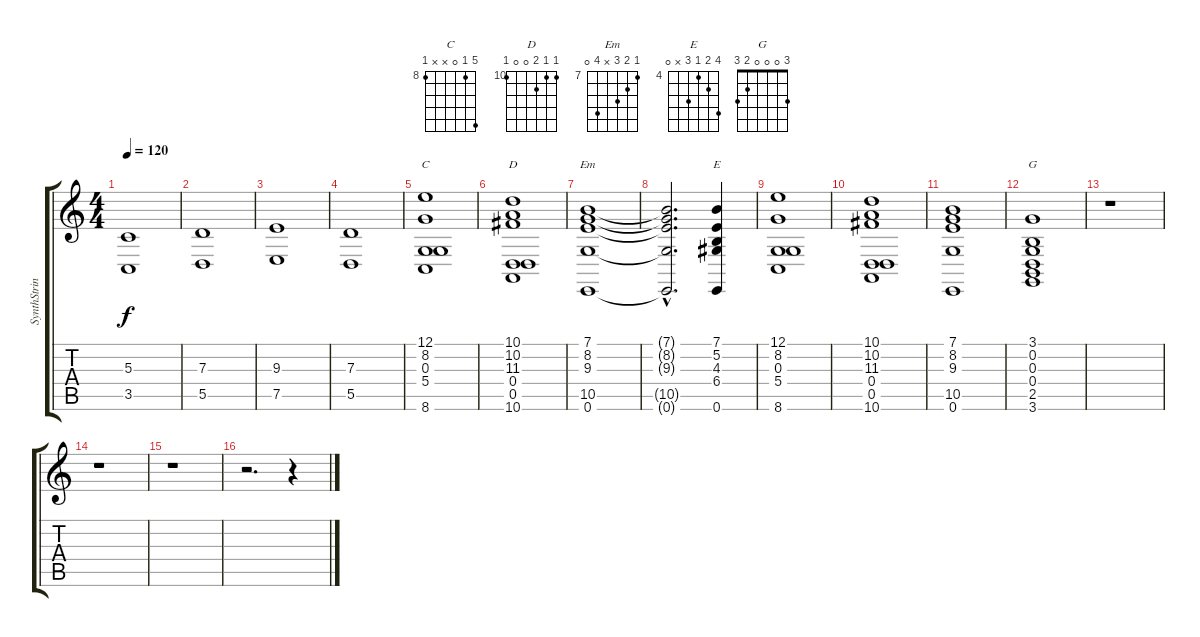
\track ("SynthStrings" "SynthStrin") {instrument synthstrings1}
\staff {score tabs}
\tuning (E4 B3 G3 D3 A2 E2) {hide}
\chord ("C" 12 8 0 x x 8) {firstfret 8}
\chord ("D" 10 10 11 0 0 10) {firstfret 10}
\chord ("Em" 7 8 9 x 10 0) {firstfret 7}
\chord ("E" 7 5 4 6 x 0) {firstfret 4}
\chord ("G" 3 0 0 0 2 3)
\ts (4 4)
\tempo 120
\clef g2
\ks c
(5.3 3.5).1{dy f} |
(7.3 5.5).1 |
(9.3 7.5).1 |
(7.3 5.5).1 |
(12.1 8.2 0.3 5.4 8.6).1{ch "C"} |
(10.1 10.2 11.3 0.4 0.5 10.6).1{ch "D"} |
(7.1 8.2 9.3 10.5 0.6).1{ch "Em"} |
(7.1{hac t} 8.2{hac t} 9.3{hac t} 10.5{hac t} 0.6{hac t}).2{d} (7.1 5.2 4.3 6.4 0.6).4{ch "E"} |
(12.1 8.2 0.3 5.4 8.6).1 |
(10.1 10.2 11.3 0.4 0.5 10.6).1 |
(7.1 8.2 9.3 10.5 0.6).1 |
(3.1 0.2 0.3 0.4 2.5 3.6).1{ch "G"} |
r.1 |
r.1 |
r.1 |
r.2{d} r.4
